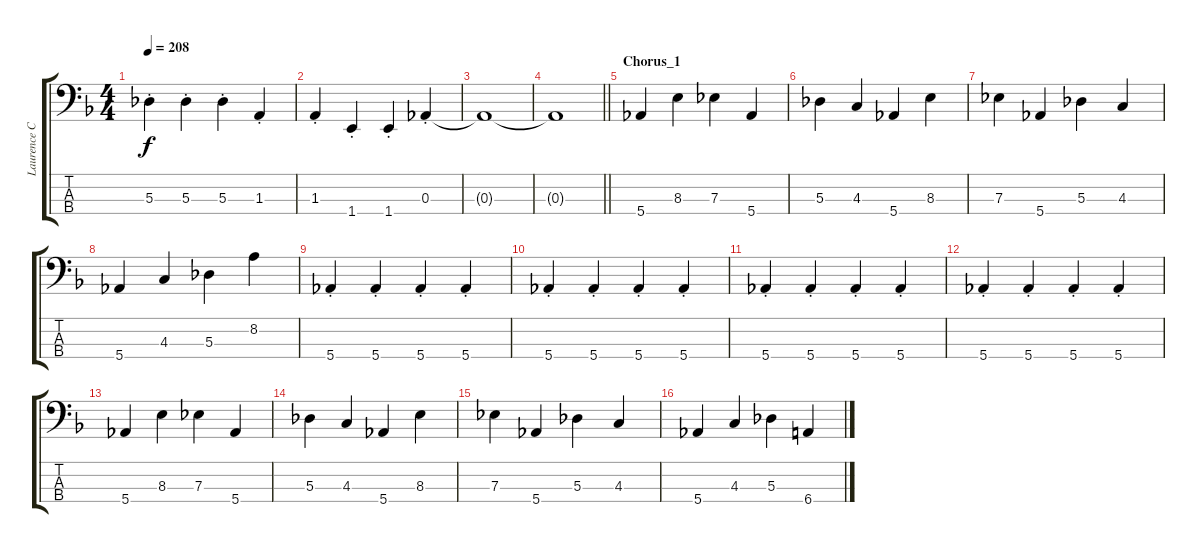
\track ("Laurence Cottle" "Laurence C") {instrument electricbassfinger}
\staff {score tabs}
\tuning (Gb2 Db2 Ab1 Eb1) {hide}
\ts (4 4)
\tempo 208
\clef f4
\ks f
5.3{st}.4{dy f} 5.3{st}.4 5.3{st}.4 1.3{st}.4 |
1.3{st}.4 1.4{st}.4 1.4{st}.4 0.3{st}.4 |
0.3{t}.1 |
\barLineRight lightlight
0.3{t}.1 |
\section ("" "Chorus_1")
5.4.4 8.3.4 7.3.4 5.4.4 |
5.3.4 4.3.4 5.4.4 8.3.4 |
7.3.4 5.4.4 5.3.4 4.3.4 |
5.4.4 4.3.4 5.3.4 8.2.4 |
5.4{st}.4 5.4{st}.4 5.4{st}.4 5.4{st}.4 |
5.4{st}.4 5.4{st}.4 5.4{st}.4 5.4{st}.4 |
5.4{st}.4 5.4{st}.4 5.4{st}.4 5.4{st}.4 |
5.4{st}.4 5.4{st}.4 5.4{st}.4 5.4{st}.4 |
5.4.4 8.3.4 7.3.4 5.4.4 |
5.3.4 4.3.4 5.4.4 8.3.4 |
7.3.4 5.4.4 5.3.4 4.3.4 |
5.4.4 4.3.4 5.3.4 6.4.4
